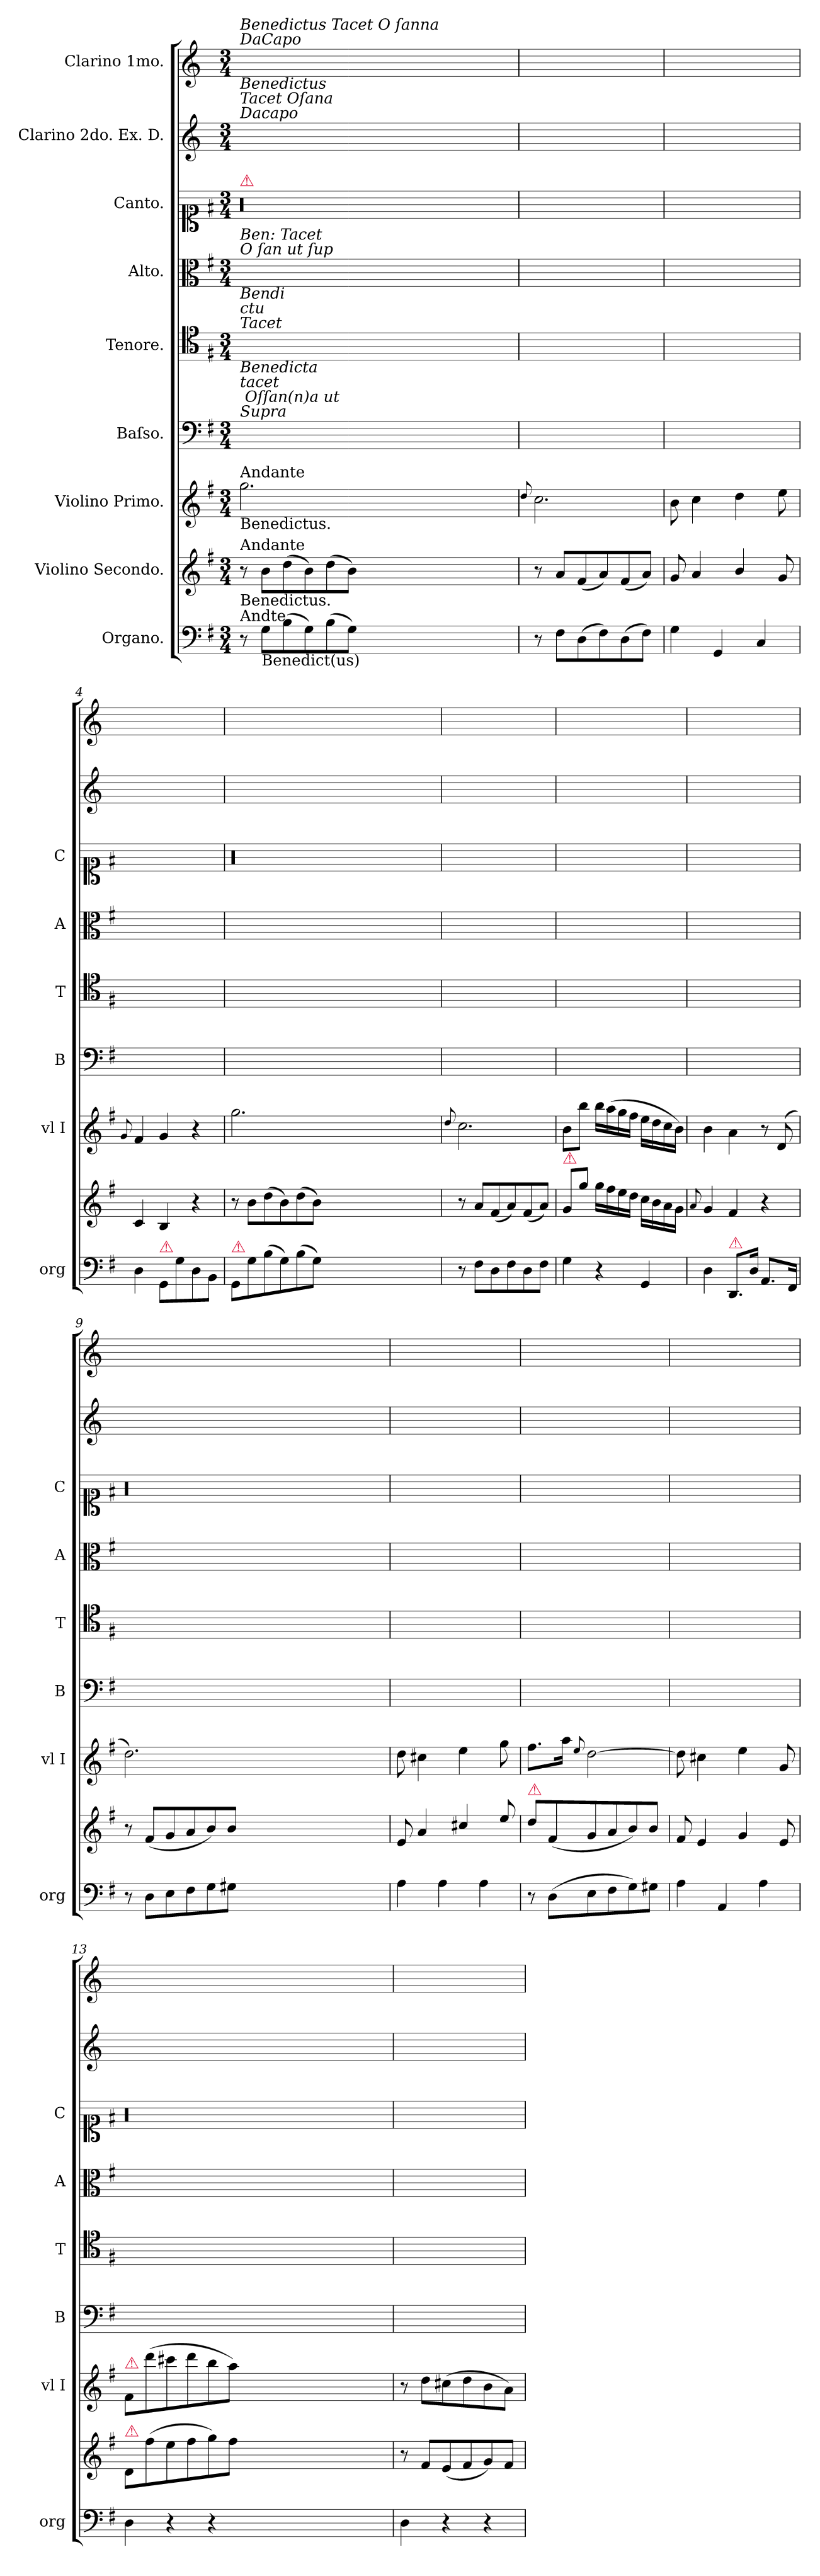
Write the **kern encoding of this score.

**kern	**kern	**dynam	**kern	**kern	**kern	**kern	**kern	**kern	**kern
*part9	*part8	*part8	*part7	*part6	*part5	*part4	*part3	*part2	*part1
*staff9	*staff8	*staff8	*staff7	*staff6	*staff5	*staff4	*staff3	*staff2	*staff1
*I"Organo.	*I"Violino Secondo.	*	*I"Violino Primo.	*I"Baſso.	*I"Tenore.	*I"Alto.	*I"Canto.	*I"Clarino 2do. Ex. D.	*I"Clarino 1mo.
*I'org	*	*	*I'vl I	*I'B	*I'T	*I'A	*I'C	*	*
*clefF4	*clefG2	*	*clefG2	*clefF4	*clefC4	*clefC3	*clefC1	*clefG2	*clefG2
*	*	*	*	*	*	*	*	*ITrd-4c-7	*ITrd3c5
*k[f#]	*k[f#]	*	*k[f#]	*k[f#]	*k[f#]	*k[f#]	*k[f#]	*k[f#]	*k[f#]
*G:	*G:	*	*G:	*G:	*G:	*G:	*G:	*G:	*G:
*M3/4	*M3/4	*	*M3/4	*M3/4	*M3/4	*M3/4	*M3/4	*M3/4	*M3/4
=1	=1	=1	=1	=1	=1	=1	=1	=1	=1
!	!	!	!	!	!	!	!	!	!LO:TX:a:i:t=Benedictus Tacet O ſanna \nDaCapo
!	!	!	!	!	!	!	!	!LO:TX:a:i:t=Benedictus \nTacet Oſana \nDacapo	!
!	!	!	!	!	!	!	!LO:TX:a:color=crimson:t=⚠	!	!
!	!	!	!	!	!	!LO:TX:a:i:t=Ben&colon; Tacet \nO ſan ut ſup	!	!	!
!	!	!	!	!	!LO:TX:a:i:t=Bendi\nctu\nTacet	!	!	!	!
!	!	!	!	!LO:TX:a:i:t=Benedicta \ntacet\n Oſſan(n)a ut \nSupra	!	!	!	!	!
!	!	!	!LO:TX:b:t=Benedictus.	!	!	!	!	!	!
!	!	!	!LO:TX:a:t=Andante	!	!	!	!	!	!
!	!LO:TX:b:t=Benedictus.	!	!	!	!	!	!	!	!
!	!LO:TX:a:t=Andante	!	!	!	!	!	!	!	!
!LO:TX:a:t=Andte	!	!	!	!	!	!	!	!	!
!	!	!	!	!	!	!	!LO:N:vis=00	!	!
8r	8r	.	2.gg\	2.ryy	2.ryy	2.ryy	0.r	2.ryy	2.ryy
!LO:TX:b:t=Benedict(us)	!	!	!	!	!	!	!	!	!
8G\L	8b\L	.	.	.	.	.	.	.	.
(8B\	(8dd\	.	.	.	.	.	.	.	.
8G\)	8b\)	.	.	.	.	.	.	.	.
(8B\	(8dd\	.	.	.	.	.	.	.	.
8G\J)	8b\J)	.	.	.	.	.	.	.	.
0ryy	0ryy	.	0ryy	0ryy	0ryy	0ryy	.	0ryy	0ryy
4ryy	4ryy	.	4ryy	4ryy	4ryy	4ryy	.	4ryy	4ryy
=2	=2	=2	=2	=2	=2	=2	=2	=2	=2
.	.	.	8qqdd/	.	.	.	.	.	.
8r	8r	.	2.cc\	2.ryy	2.ryy	2.ryy	2.ryy	2.ryy	2.ryy
8F#\L	8a/L	.	.	.	.	.	.	.	.
(8D\	(8f#/	.	.	.	.	.	.	.	.
8F#\)	8a/)	.	.	.	.	.	.	.	.
(8D\	(8f#/	.	.	.	.	.	.	.	.
8F#\J)	8a/J)	.	.	.	.	.	.	.	.
=3	=3	=3	=3	=3	=3	=3	=3	=3	=3
4G\	8g/	.	8b\	2.ryy	2.ryy	2.ryy	2.ryy	2.ryy	2.ryy
.	4a/	.	4cc\	.	.	.	.	.	.
4GG/	.	.	.	.	.	.	.	.	.
.	4b/	.	4dd\	.	.	.	.	.	.
4C/	.	.	.	.	.	.	.	.	.
.	8g/	.	8ee\	.	.	.	.	.	.
=4	=4	=4	=4	=4	=4	=4	=4	=4	=4
.	.	.	8qqg/	.	.	.	.	.	.
4D\	4c/	.	4f#/	2.ryy	2.ryy	2.ryy	2.ryy	2.ryy	2.ryy
!LO:TX:a:color=crimson:t=⚠	!	!	!	!	!	!	!	!	!
8GG/L	4B/	.	4g/	.	.	.	.	.	.
8G\	.	.	.	.	.	.	.	.	.
8D\	4r	.	4r	.	.	.	.	.	.
8BB\J	.	.	.	.	.	.	.	.	.
=5	=5	=5	=5	=5	=5	=5	=5	=5	=5
!LO:TX:a:color=crimson:t=⚠	!	!	!	!	!	!	!	!	!
!	!	!	!	!	!	!	!LO:N:vis=00	!	!
8GG/L	8r	.	2.gg\	2.ryy	2.ryy	2.ryy	0.r	2.ryy	2.ryy
8G\	8b\L	.	.	.	.	.	.	.	.
(>8B\	(8dd\	.	.	.	.	.	.	.	.
8G\)	8b\)	.	.	.	.	.	.	.	.
(>8B\	(8dd\	.	.	.	.	.	.	.	.
8G\J)	8b\J)	.	.	.	.	.	.	.	.
0ryy	0ryy	.	0ryy	0ryy	0ryy	0ryy	.	0ryy	0ryy
4ryy	4ryy	.	4ryy	4ryy	4ryy	4ryy	.	4ryy	4ryy
=6	=6	=6	=6	=6	=6	=6	=6	=6	=6
.	.	.	8qqdd/	.	.	.	.	.	.
8r	8r	.	2.cc\	2.ryy	2.ryy	2.ryy	2.ryy	2.ryy	2.ryy
8F#\L	8a/L	.	.	.	.	.	.	.	.
8D\	(8f#/	.	.	.	.	.	.	.	.
8F#\	8a/)	.	.	.	.	.	.	.	.
8D\	(8f#/	.	.	.	.	.	.	.	.
8F#\J	8a/J)	.	.	.	.	.	.	.	.
=7	=7	=7	=7	=7	=7	=7	=7	=7	=7
!	!LO:TX:a:color=crimson:t=⚠	!	!	!	!	!	!	!	!
4G\	8g/L	.	8b\L	2.ryy	2.ryy	2.ryy	2.ryy	2.ryy	2.ryy
.	8gg\J	.	8bb\J	.	.	.	.	.	.
4r	16gg\LL	.	16bb\LL	.	.	.	.	.	.
.	16ff#\	.	(16aa\	.	.	.	.	.	.
.	16ee\	.	16gg\	.	.	.	.	.	.
.	16dd\JJ	.	16ff#\JJ	.	.	.	.	.	.
4GG/	16cc\LL	.	16ee\LL	.	.	.	.	.	.
.	16b\	.	16dd\	.	.	.	.	.	.
.	16a\	.	16cc\	.	.	.	.	.	.
.	16g\JJ	.	16b\JJ)	.	.	.	.	.	.
=8	=8	=8	=8	=8	=8	=8	=8	=8	=8
.	8qqa/	.	.	.	.	.	.	.	.
4D\	4g/	.	4b\	2.ryy	2.ryy	2.ryy	2.ryy	2.ryy	2.ryy
!LO:TX:a:color=crimson:t=⚠	!	!	!	!	!	!	!	!	!
8.DD/L	4f#/	.	4a\	.	.	.	.	.	.
16D\Jk	.	.	.	.	.	.	.	.	.
8.AA/L	4r	.	8r	.	.	.	.	.	.
.	.	.	(8d/	.	.	.	.	.	.
16FF#/Jk	.	.	.	.	.	.	.	.	.
=9	=9	=9	=9	=9	=9	=9	=9	=9	=9
!	!	!	!	!	!	!	!LO:N:vis=00	!	!
8r	8r	.	2.dd\)	2.ryy	2.ryy	2.ryy	0.r	2.ryy	2.ryy
8D\L	(8f#/L	.	.	.	.	.	.	.	.
8E\	8g/	.	.	.	.	.	.	.	.
8F#\	8a/	.	.	.	.	.	.	.	.
8G\	8b/)	.	.	.	.	.	.	.	.
8G#X\J	8b/J	.	.	.	.	.	.	.	.
0ryy	0ryy	.	0ryy	0ryy	0ryy	0ryy	.	0ryy	0ryy
4ryy	4ryy	.	4ryy	4ryy	4ryy	4ryy	.	4ryy	4ryy
=10	=10	=10	=10	=10	=10	=10	=10	=10	=10
4A\	8e/	.	8dd\	2.ryy	2.ryy	2.ryy	2.ryy	2.ryy	2.ryy
.	4a/	.	4cc#X\	.	.	.	.	.	.
4A\	.	.	.	.	.	.	.	.	.
.	4cc#X/	.	4ee\	.	.	.	.	.	.
4A\	.	.	.	.	.	.	.	.	.
.	8ee/	.	8gg\	.	.	.	.	.	.
=11	=11	=11	=11	=11	=11	=11	=11	=11	=11
!	!LO:TX:a:color=crimson:t=⚠	!	!	!	!	!	!	!	!
8r	8dd\L	.	8.ff#\L	2.ryy	2.ryy	2.ryy	2.ryy	2.ryy	2.ryy
(8D\L	(8f#/	.	.	.	.	.	.	.	.
.	.	.	16aa\Jk	.	.	.	.	.	.
.	.	.	8qqee/	.	.	.	.	.	.
8E\	8g/	.	[2dd\	.	.	.	.	.	.
8F#\	8a/	.	.	.	.	.	.	.	.
8G\)	8b/)	.	.	.	.	.	.	.	.
8G#X\J	8b/J	.	.	.	.	.	.	.	.
=12	=12	=12	=12	=12	=12	=12	=12	=12	=12
4A\	8f#/	.	8dd\]	2.ryy	2.ryy	2.ryy	2.ryy	2.ryy	2.ryy
.	4e/	.	4cc#X\	.	.	.	.	.	.
4AA/	.	.	.	.	.	.	.	.	.
.	4g/	.	4ee\	.	.	.	.	.	.
4A\	.	.	.	.	.	.	.	.	.
.	8e/	.	8g/	.	.	.	.	.	.
=13	=13	=13	=13	=13	=13	=13	=13	=13	=13
!	!	!	!LO:TX:a:color=crimson:t=⚠	!	!	!	!	!	!
!	!LO:TX:a:color=crimson:t=⚠	!	!	!	!	!	!	!	!
!	!	!	!	!	!	!	!LO:N:vis=00	!	!
4D\	8d/L	.	8f#/L	2.ryy	2.ryy	2.ryy	0.r	2.ryy	2.ryy
.	(>8ff#\	.	(>8ddd\	.	.	.	.	.	.
4r	8ee\	.	8ccc#X\	.	.	.	.	.	.
.	8ff#\	.	8ddd\	.	.	.	.	.	.
4r	8gg\)	.	8bb\	.	.	.	.	.	.
.	8ff#\J	.	8aa\J)	.	.	.	.	.	.
0ryy	0ryy	.	0ryy	0ryy	0ryy	0ryy	.	0ryy	0ryy
4ryy	4ryy	.	4ryy	4ryy	4ryy	4ryy	.	4ryy	4ryy
=14	=14	=14	=14	=14	=14	=14	=14	=14	=14
!	!	!LO:DY:b	!	!	!	!	!	!	!
4D\	8r	po	8r	2.ryy	2.ryy	2.ryy	2.ryy	2.ryy	2.ryy
.	8f#/L	.	8dd\L	.	.	.	.	.	.
4r	(8e/	.	(8cc#X\	.	.	.	.	.	.
.	8f#/	.	8dd\	.	.	.	.	.	.
4r	8g/)	.	8b\	.	.	.	.	.	.
.	8f#/J	.	8a\J)	.	.	.	.	.	.
=	=	=	=	=	=	=	=	=	=
*-	*-	*-	*-	*-	*-	*-	*-	*-	*-
